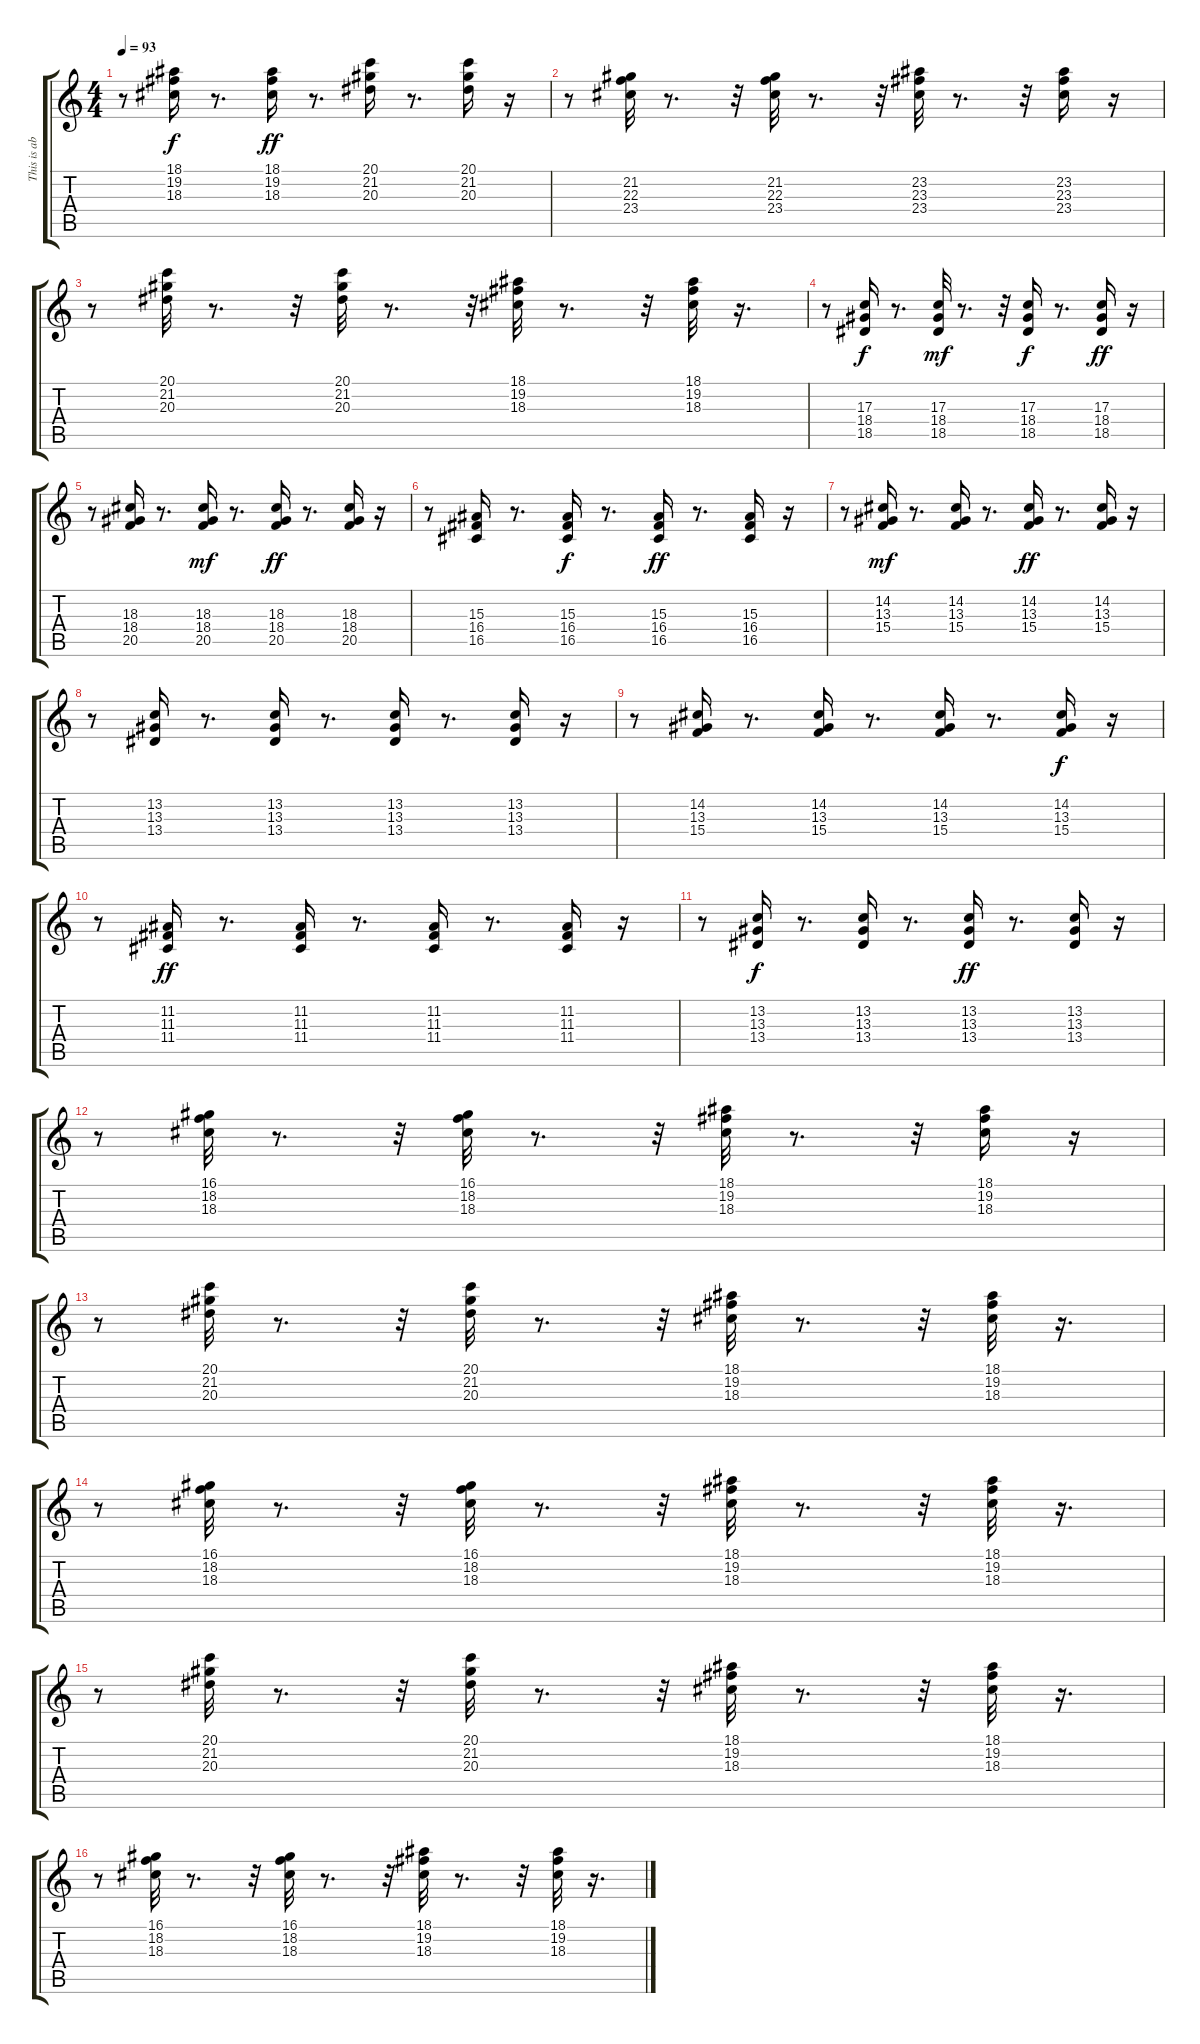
\track ("This is about the best I can do" "This is ab") {instrument steeldrums}
\staff {score tabs}
\tuning (E4 B3 G3 D3 A2 E2) {hide}
\ts (4 4)
\tempo 93
\clef g2
\ks c
r.8{dy ff} (18.1 19.2 18.3).16{dy f} r.8{d} (18.1 19.2 18.3).16{dy ff} r.8{d} (20.1 21.2 20.3).16 r.8{d} (20.1 21.2 20.3).16 r.16 |
r.8 (21.2 22.3 23.4).32 r.8{d} r.32 (21.2 22.3 23.4).32 r.8{d} r.32 (23.2 23.3 23.4).32 r.8{d} r.32 (23.2 23.3 23.4).16 r.16 |
r.8 (20.1 21.2 20.3).32 r.8{d} r.32 (20.1 21.2 20.3).32 r.8{d} r.32 (18.1 19.2 18.3).32 r.8{d} r.32 (18.1 19.2 18.3).32 r.16{d} |
r.8 (17.3 18.4 18.5).16{dy f} r.8{d} (17.3 18.4 18.5).32{dy mf} r.8{d} r.32 (17.3 18.4 18.5).16{dy f} r.8{d} (17.3 18.4 18.5).16{dy ff} r.16 |
r.8 (18.3 18.4 20.5).16 r.8{d} (18.3 18.4 20.5).16{dy mf} r.8{d} (18.3 18.4 20.5).16{dy ff} r.8{d} (18.3 18.4 20.5).16 r.16 |
r.8 (15.3 16.4 16.5).16 r.8{d} (15.3 16.4 16.5).16{dy f} r.8{d} (15.3 16.4 16.5).16{dy ff} r.8{d} (15.3 16.4 16.5).16 r.16 |
r.8 (14.2 13.3 15.4).16{dy mf} r.8{d} (14.2 13.3 15.4).16 r.8{d} (14.2 13.3 15.4).16{dy ff} r.8{d} (14.2 13.3 15.4).16 r.16 |
r.8 (13.2 13.3 13.4).16 r.8{d} (13.2 13.3 13.4).16 r.8{d} (13.2 13.3 13.4).16 r.8{d} (13.2 13.3 13.4).16 r.16 |
r.8 (14.2 13.3 15.4).16 r.8{d} (14.2 13.3 15.4).16 r.8{d} (14.2 13.3 15.4).16 r.8{d} (14.2 13.3 15.4).16{dy f} r.16 |
r.8 (11.2 11.3 11.4).16{dy ff} r.8{d} (11.2 11.3 11.4).16 r.8{d} (11.2 11.3 11.4).16 r.8{d} (11.2 11.3 11.4).16 r.16 |
r.8 (13.2 13.3 13.4).16{dy f} r.8{d} (13.2 13.3 13.4).16 r.8{d} (13.2 13.3 13.4).16{dy ff} r.8{d} (13.2 13.3 13.4).16 r.16 |
r.8 (16.1 18.2 18.3).32 r.8{d} r.32 (16.1 18.2 18.3).32 r.8{d} r.32 (18.1 19.2 18.3).32 r.8{d} r.32 (18.1 19.2 18.3).16 r.16 |
r.8 (20.1 21.2 20.3).32 r.8{d} r.32 (20.1 21.2 20.3).32 r.8{d} r.32 (18.1 19.2 18.3).32 r.8{d} r.32 (18.1 19.2 18.3).32 r.16{d} |
r.8 (16.1 18.2 18.3).32 r.8{d} r.32 (16.1 18.2 18.3).32 r.8{d} r.32 (18.1 19.2 18.3).32 r.8{d} r.32 (18.1 19.2 18.3).32 r.16{d} |
r.8 (20.1 21.2 20.3).32 r.8{d} r.32 (20.1 21.2 20.3).32 r.8{d} r.32 (18.1 19.2 18.3).32 r.8{d} r.32 (18.1 19.2 18.3).32 r.16{d} |
r.8 (16.1 18.2 18.3).32 r.8{d} r.32 (16.1 18.2 18.3).32 r.8{d} r.32 (18.1 19.2 18.3).32 r.8{d} r.32 (18.1 19.2 18.3).32 r.16{d}
